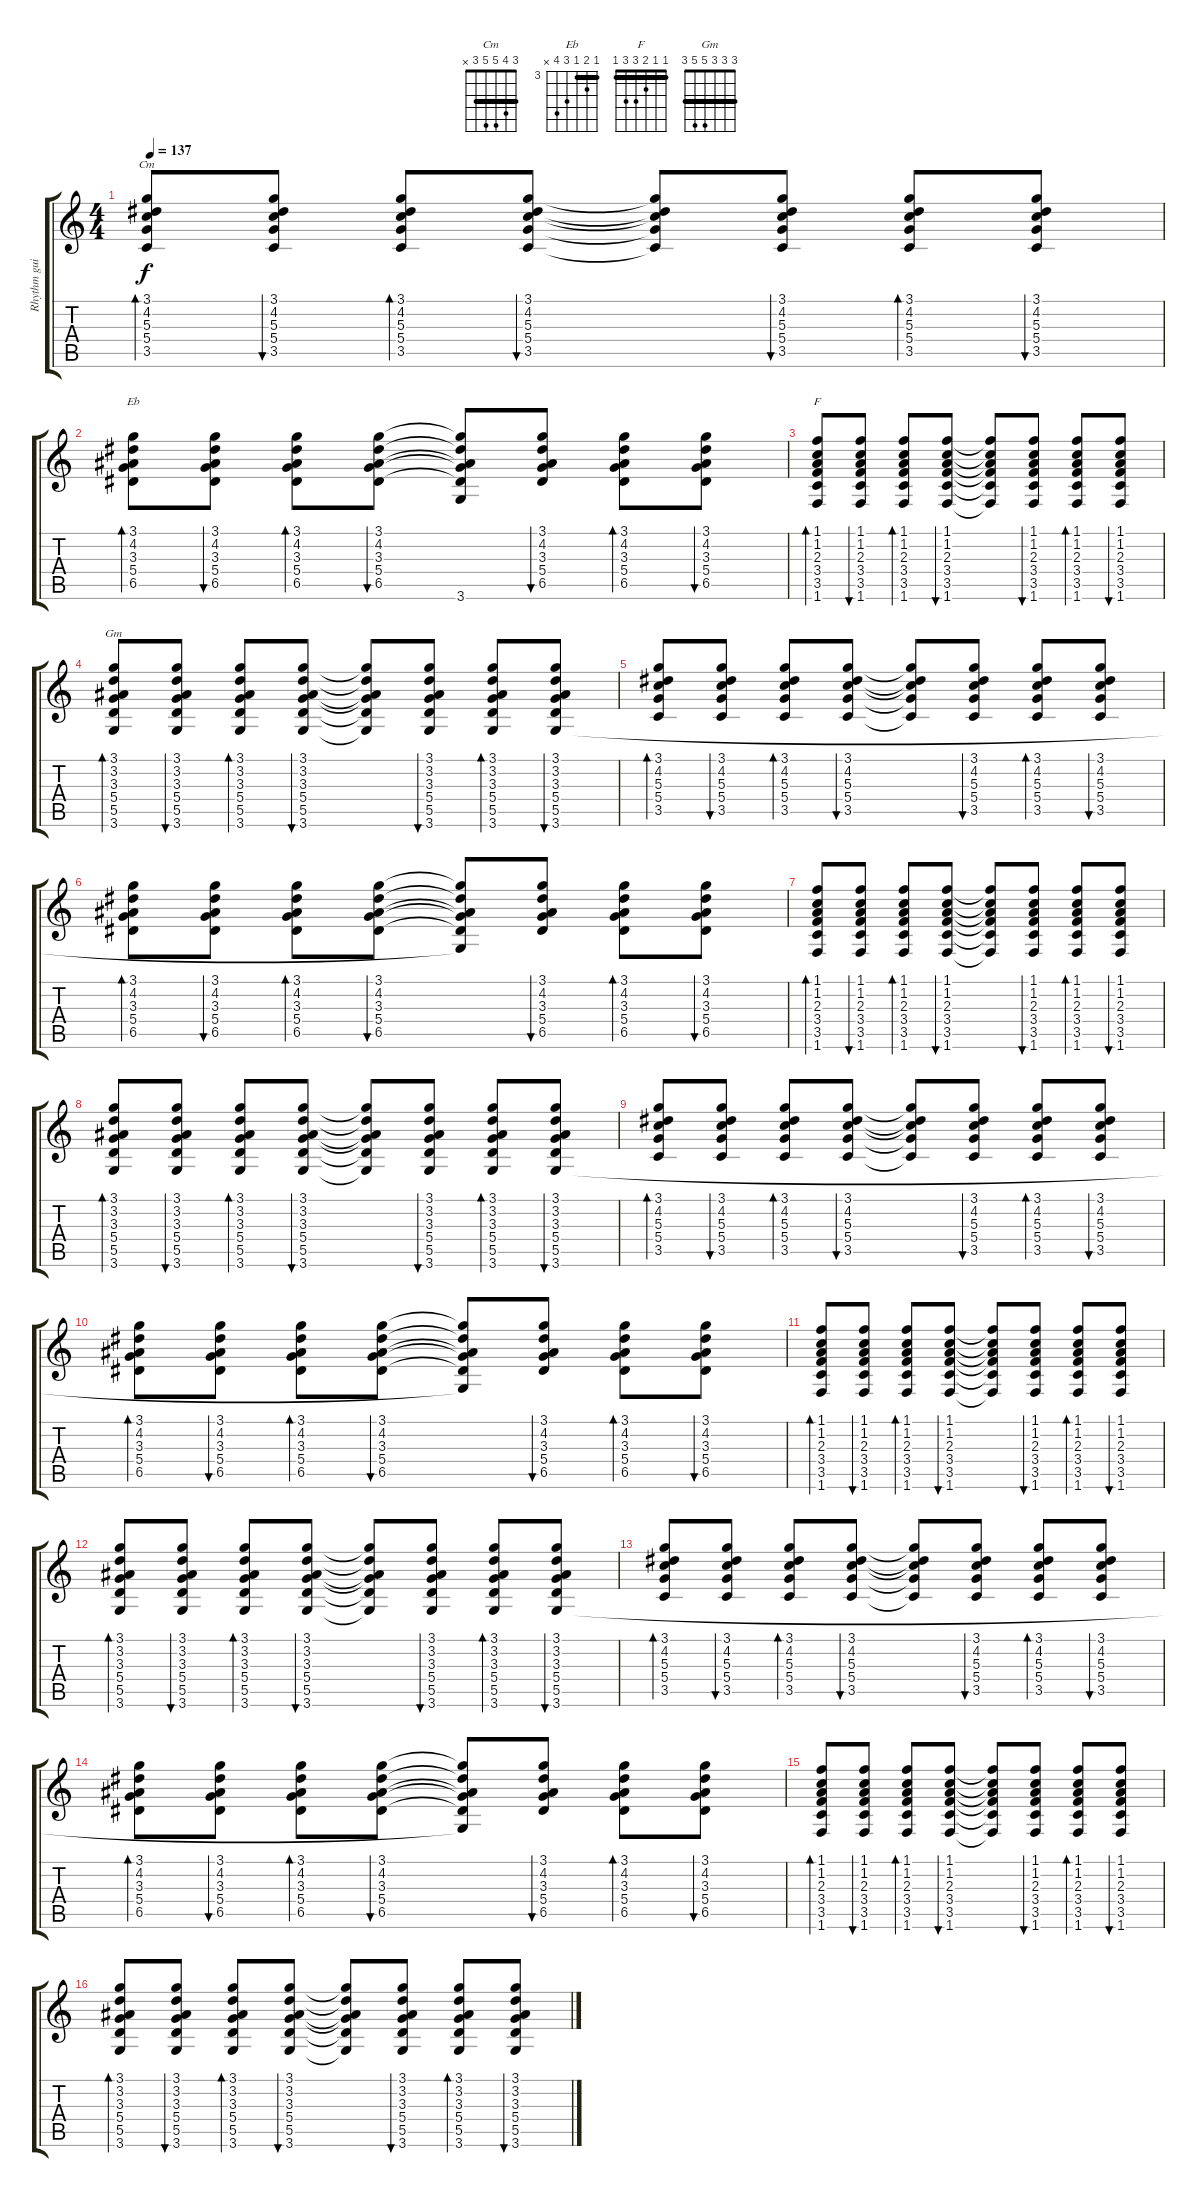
\track ("Rhythm guitar" "Rhythm gui") {instrument acousticguitarsteel}
\staff {score tabs}
\tuning (E4 B3 G3 D3 A2 E2) {hide}
\chord ("Cm" 3 4 5 5 3 x) {barre 3}
\chord ("Eb" 3 4 3 5 6 x) {firstfret 3 barre 3}
\chord ("F" 1 1 2 3 3 1) {barre 1}
\chord ("Gm" 3 3 3 5 5 3) {barre 3}
\ts (4 4)
\tempo 137
\clef g2
\ks c
(3.1 4.2 5.3 5.4 3.5).8{bd 60 ch "Cm" dy f} (3.1 4.2 5.3 5.4 3.5).8{bu 60} (3.1 4.2 5.3 5.4 3.5).8{bd 60} (3.1 4.2 5.3 5.4 3.5).8{bu 60} (3.1{t} 4.2{t} 5.3{t} 5.4{t} 3.5{t}).8 (3.1 4.2 5.3 5.4 3.5).8{bu 60} (3.1 4.2 5.3 5.4 3.5).8{bd 60} (3.1 4.2 5.3 5.4 3.5).8{bu 60} |
(3.1 4.2 3.3 5.4 6.5).8{bd 60 ch "Eb"} (3.1 4.2 3.3 5.4 6.5).8{bu 60} (3.1 4.2 3.3 5.4 6.5).8{bd 60} (3.1 4.2 3.3 5.4 6.5).8{bu 60} (3.1{t} 4.2{t} 3.3{t} 5.4{t} 6.5{t} 3.6{t}).8 (3.1 4.2 3.3 5.4 6.5).8{bu 60} (3.1 4.2 3.3 5.4 6.5).8{bd 60} (3.1 4.2 3.3 5.4 6.5).8{bu 60} |
(1.1 1.2 2.3 3.4 3.5 1.6).8{bd 60 ch "F"} (1.1 1.2 2.3 3.4 3.5 1.6).8{bu 60} (1.1 1.2 2.3 3.4 3.5 1.6).8{bd 60} (1.1 1.2 2.3 3.4 3.5 1.6).8{bu 60} (1.1{t} 1.2{t} 2.3{t} 3.4{t} 3.5{t} 1.6{t}).8 (1.1 1.2 2.3 3.4 3.5 1.6).8{bu 60} (1.1 1.2 2.3 3.4 3.5 1.6).8{bd 60} (1.1 1.2 2.3 3.4 3.5 1.6).8{bu 60} |
(3.1 3.2 3.3 5.4 5.5 3.6).8{bd 60 ch "Gm"} (3.1 3.2 3.3 5.4 5.5 3.6).8{bu 60} (3.1 3.2 3.3 5.4 5.5 3.6).8{bd 60} (3.1 3.2 3.3 5.4 5.5 3.6).8{bu 60} (3.1{t} 3.2{t} 3.3{t} 5.4{t} 5.5{t} 3.6{t}).8 (3.1 3.2 3.3 5.4 5.5 3.6).8{bu 60} (3.1 3.2 3.3 5.4 5.5 3.6).8{bd 60} (3.1 3.2 3.3 5.4 5.5 3.6).8{bu 60} |
(3.1 4.2 5.3 5.4 3.5).8{bd 60} (3.1 4.2 5.3 5.4 3.5).8{bu 60} (3.1 4.2 5.3 5.4 3.5).8{bd 60} (3.1 4.2 5.3 5.4 3.5).8{bu 60} (3.1{t} 4.2{t} 5.3{t} 5.4{t} 3.5{t}).8 (3.1 4.2 5.3 5.4 3.5).8{bu 60} (3.1 4.2 5.3 5.4 3.5).8{bd 60} (3.1 4.2 5.3 5.4 3.5).8{bu 60} |
(3.1 4.2 3.3 5.4 6.5).8{bd 60} (3.1 4.2 3.3 5.4 6.5).8{bu 60} (3.1 4.2 3.3 5.4 6.5).8{bd 60} (3.1 4.2 3.3 5.4 6.5).8{bu 60} (3.1{t} 4.2{t} 3.3{t} 5.4{t} 6.5{t} 3.6{t}).8 (3.1 4.2 3.3 5.4 6.5).8{bu 60} (3.1 4.2 3.3 5.4 6.5).8{bd 60} (3.1 4.2 3.3 5.4 6.5).8{bu 60} |
(1.1 1.2 2.3 3.4 3.5 1.6).8{bd 60} (1.1 1.2 2.3 3.4 3.5 1.6).8{bu 60} (1.1 1.2 2.3 3.4 3.5 1.6).8{bd 60} (1.1 1.2 2.3 3.4 3.5 1.6).8{bu 60} (1.1{t} 1.2{t} 2.3{t} 3.4{t} 3.5{t} 1.6{t}).8 (1.1 1.2 2.3 3.4 3.5 1.6).8{bu 60} (1.1 1.2 2.3 3.4 3.5 1.6).8{bd 60} (1.1 1.2 2.3 3.4 3.5 1.6).8{bu 60} |
(3.1 3.2 3.3 5.4 5.5 3.6).8{bd 60} (3.1 3.2 3.3 5.4 5.5 3.6).8{bu 60} (3.1 3.2 3.3 5.4 5.5 3.6).8{bd 60} (3.1 3.2 3.3 5.4 5.5 3.6).8{bu 60} (3.1{t} 3.2{t} 3.3{t} 5.4{t} 5.5{t} 3.6{t}).8 (3.1 3.2 3.3 5.4 5.5 3.6).8{bu 60} (3.1 3.2 3.3 5.4 5.5 3.6).8{bd 60} (3.1 3.2 3.3 5.4 5.5 3.6).8{bu 60} |
(3.1 4.2 5.3 5.4 3.5).8{bd 60} (3.1 4.2 5.3 5.4 3.5).8{bu 60} (3.1 4.2 5.3 5.4 3.5).8{bd 60} (3.1 4.2 5.3 5.4 3.5).8{bu 60} (3.1{t} 4.2{t} 5.3{t} 5.4{t} 3.5{t}).8 (3.1 4.2 5.3 5.4 3.5).8{bu 60} (3.1 4.2 5.3 5.4 3.5).8{bd 60} (3.1 4.2 5.3 5.4 3.5).8{bu 60} |
(3.1 4.2 3.3 5.4 6.5).8{bd 60} (3.1 4.2 3.3 5.4 6.5).8{bu 60} (3.1 4.2 3.3 5.4 6.5).8{bd 60} (3.1 4.2 3.3 5.4 6.5).8{bu 60} (3.1{t} 4.2{t} 3.3{t} 5.4{t} 6.5{t} 3.6{t}).8 (3.1 4.2 3.3 5.4 6.5).8{bu 60} (3.1 4.2 3.3 5.4 6.5).8{bd 60} (3.1 4.2 3.3 5.4 6.5).8{bu 60} |
(1.1 1.2 2.3 3.4 3.5 1.6).8{bd 60} (1.1 1.2 2.3 3.4 3.5 1.6).8{bu 60} (1.1 1.2 2.3 3.4 3.5 1.6).8{bd 60} (1.1 1.2 2.3 3.4 3.5 1.6).8{bu 60} (1.1{t} 1.2{t} 2.3{t} 3.4{t} 3.5{t} 1.6{t}).8 (1.1 1.2 2.3 3.4 3.5 1.6).8{bu 60} (1.1 1.2 2.3 3.4 3.5 1.6).8{bd 60} (1.1 1.2 2.3 3.4 3.5 1.6).8{bu 60} |
(3.1 3.2 3.3 5.4 5.5 3.6).8{bd 60} (3.1 3.2 3.3 5.4 5.5 3.6).8{bu 60} (3.1 3.2 3.3 5.4 5.5 3.6).8{bd 60} (3.1 3.2 3.3 5.4 5.5 3.6).8{bu 60} (3.1{t} 3.2{t} 3.3{t} 5.4{t} 5.5{t} 3.6{t}).8 (3.1 3.2 3.3 5.4 5.5 3.6).8{bu 60} (3.1 3.2 3.3 5.4 5.5 3.6).8{bd 60} (3.1 3.2 3.3 5.4 5.5 3.6).8{bu 60} |
(3.1 4.2 5.3 5.4 3.5).8{bd 60} (3.1 4.2 5.3 5.4 3.5).8{bu 60} (3.1 4.2 5.3 5.4 3.5).8{bd 60} (3.1 4.2 5.3 5.4 3.5).8{bu 60} (3.1{t} 4.2{t} 5.3{t} 5.4{t} 3.5{t}).8 (3.1 4.2 5.3 5.4 3.5).8{bu 60} (3.1 4.2 5.3 5.4 3.5).8{bd 60} (3.1 4.2 5.3 5.4 3.5).8{bu 60} |
(3.1 4.2 3.3 5.4 6.5).8{bd 60} (3.1 4.2 3.3 5.4 6.5).8{bu 60} (3.1 4.2 3.3 5.4 6.5).8{bd 60} (3.1 4.2 3.3 5.4 6.5).8{bu 60} (3.1{t} 4.2{t} 3.3{t} 5.4{t} 6.5{t} 3.6{t}).8 (3.1 4.2 3.3 5.4 6.5).8{bu 60} (3.1 4.2 3.3 5.4 6.5).8{bd 60} (3.1 4.2 3.3 5.4 6.5).8{bu 60} |
(1.1 1.2 2.3 3.4 3.5 1.6).8{bd 60} (1.1 1.2 2.3 3.4 3.5 1.6).8{bu 60} (1.1 1.2 2.3 3.4 3.5 1.6).8{bd 60} (1.1 1.2 2.3 3.4 3.5 1.6).8{bu 60} (1.1{t} 1.2{t} 2.3{t} 3.4{t} 3.5{t} 1.6{t}).8 (1.1 1.2 2.3 3.4 3.5 1.6).8{bu 60} (1.1 1.2 2.3 3.4 3.5 1.6).8{bd 60} (1.1 1.2 2.3 3.4 3.5 1.6).8{bu 60} |
(3.1 3.2 3.3 5.4 5.5 3.6).8{bd 60} (3.1 3.2 3.3 5.4 5.5 3.6).8{bu 60} (3.1 3.2 3.3 5.4 5.5 3.6).8{bd 60} (3.1 3.2 3.3 5.4 5.5 3.6).8{bu 60} (3.1{t} 3.2{t} 3.3{t} 5.4{t} 5.5{t} 3.6{t}).8 (3.1 3.2 3.3 5.4 5.5 3.6).8{bu 60} (3.1 3.2 3.3 5.4 5.5 3.6).8{bd 60} (3.1 3.2 3.3 5.4 5.5 3.6).8{bu 60}
